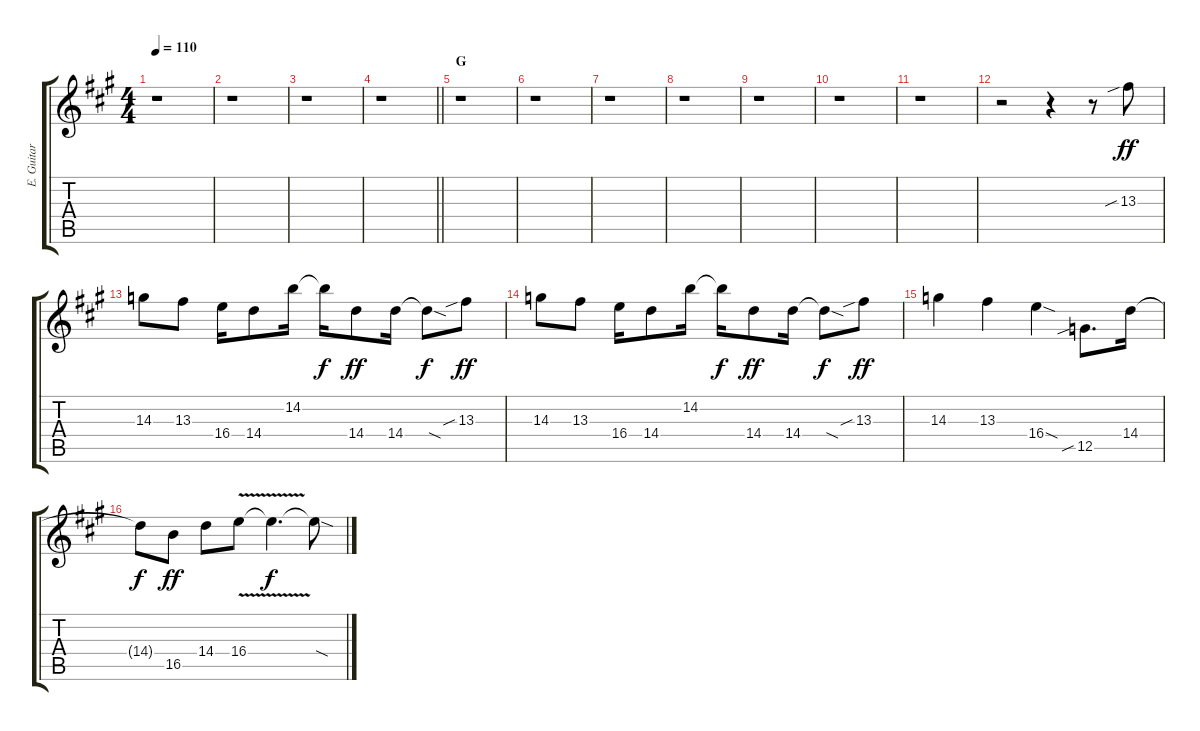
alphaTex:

\track ("E. Guitar IV" "E. Guitar ") {instrument overdrivenguitar}
\staff {score tabs}
\tuning (D4 A3 F3 C3 G2 D2) {hide}
\ts (4 4)
\tempo 110
\clef g2
\ks a
r.1{dy ff} |
r.1 |
r.1 |
\barLineRight lightlight
r.1 |
\section ("" "G")
r.1 |
r.1 |
r.1 |
r.1 |
r.1 |
r.1 |
r.1 |
r.2 r.4 r.8 13.3{sib}.8 |
14.3.8 13.3.8 16.4.16 14.4.8 14.2.16 14.2{t}.16{dy f} 14.4.8{dy ff} 14.4.16 14.4{sod t}.8{dy f} 13.3{sib}.8{dy ff} |
14.3.8 13.3.8 16.4.16 14.4.8 14.2.16 14.2{t}.16{dy f} 14.4.8{dy ff} 14.4.16 14.4{sod t}.8{dy f} 13.3{sib}.8{dy ff} |
14.3.4 13.3.4 16.4{sod}.4 12.5{sib}.8{d} 14.4.16 |
14.4{t}.8{dy f} 16.5.8{dy ff} 14.4.8 16.4{v}.8 16.4{t}.4{d dy f} 16.4{sod t}.8
